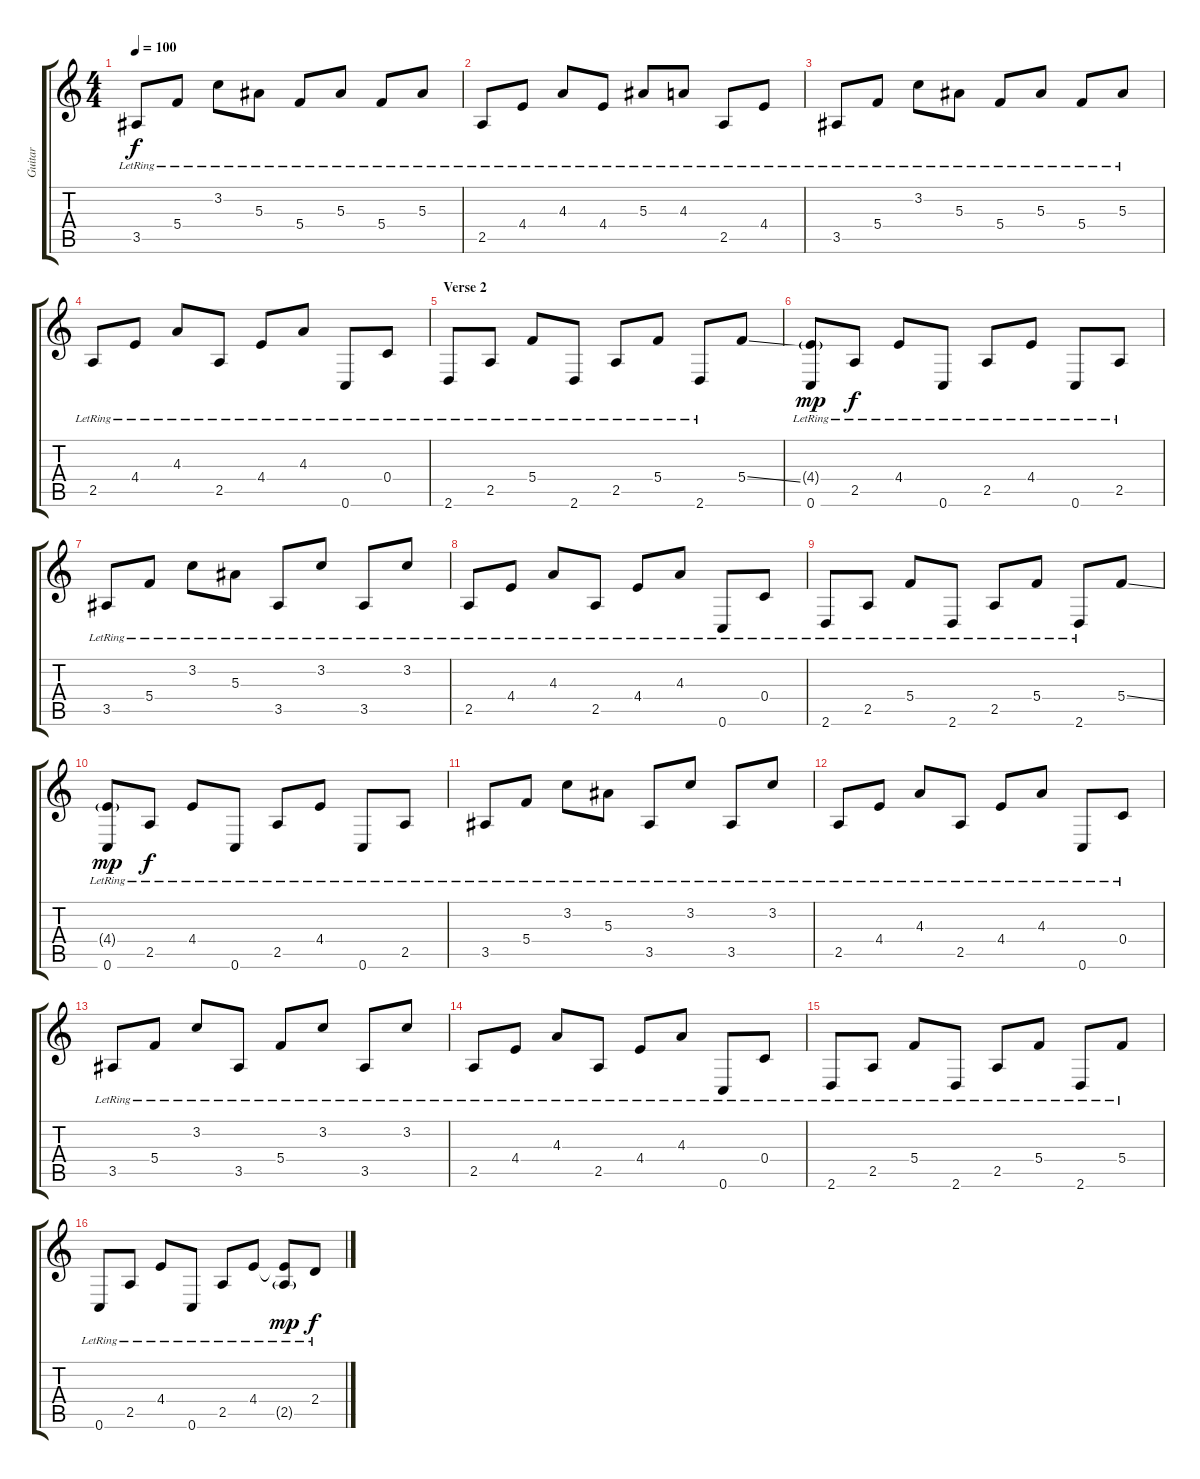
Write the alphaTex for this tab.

\track ("Guitar" "Guitar") {instrument electricguitarclean}
\staff {score tabs}
\tuning (D4 A3 F3 C3 G2 C2) {hide}
\ts (4 4)
\tempo 100
\clef g2
\ks c
3.5{lr}.8{dy f} 5.4{lr}.8 3.2{lr}.8 5.3{lr}.8 5.4{lr}.8 5.3{lr}.8 5.4{lr}.8 5.3{lr}.8 |
2.5{lr}.8 4.4{lr}.8 4.3{lr}.8 4.4{lr}.8 5.3{lr}.8 4.3{lr}.8 2.5{lr}.8 4.4{lr}.8 |
3.5{lr}.8 5.4{lr}.8 3.2{lr}.8 5.3{lr}.8 5.4{lr}.8 5.3{lr}.8 5.4{lr}.8 5.3{lr}.8 |
2.5{lr}.8 4.4{lr}.8 4.3{lr}.8 2.5{lr}.8 4.4{lr}.8 4.3{lr}.8 0.6{lr}.8 0.4{lr}.8 |
\section ("" "Verse 2")
2.6{lr}.8 2.5{lr}.8 5.4{lr}.8 2.6{lr}.8 2.5{lr}.8 5.4{lr}.8 2.6{lr}.8 5.4{ss}.8 |
(4.4{g lr} 0.6{lr}).8{dy mp} 2.5{lr}.8{dy f} 4.4{lr}.8 0.6{lr}.8 2.5{lr}.8 4.4{lr}.8 0.6{lr}.8 2.5{lr}.8 |
3.5{lr}.8 5.4{lr}.8 3.2{lr}.8 5.3{lr}.8 3.5{lr}.8 3.2{lr}.8 3.5{lr}.8 3.2{lr}.8 |
2.5{lr}.8 4.4{lr}.8 4.3{lr}.8 2.5{lr}.8 4.4{lr}.8 4.3{lr}.8 0.6{lr}.8 0.4{lr}.8 |
2.6{lr}.8 2.5{lr}.8 5.4{lr}.8 2.6{lr}.8 2.5{lr}.8 5.4{lr}.8 2.6{lr}.8 5.4{ss}.8 |
(4.4{g lr} 0.6{lr}).8{dy mp} 2.5{lr}.8{dy f} 4.4{lr}.8 0.6{lr}.8 2.5{lr}.8 4.4{lr}.8 0.6{lr}.8 2.5{lr}.8 |
3.5{lr}.8 5.4{lr}.8 3.2{lr}.8 5.3{lr}.8 3.5{lr}.8 3.2{lr}.8 3.5{lr}.8 3.2{lr}.8 |
2.5{lr}.8 4.4{lr}.8 4.3{lr}.8 2.5{lr}.8 4.4{lr}.8 4.3{lr}.8 0.6{lr}.8 0.4{lr}.8 |
3.5{lr}.8 5.4{lr}.8 3.2{lr}.8 3.5{lr}.8 5.4{lr}.8 3.2{lr}.8 3.5{lr}.8 3.2{lr}.8 |
2.5{lr}.8 4.4{lr}.8 4.3{lr}.8 2.5{lr}.8 4.4{lr}.8 4.3{lr}.8 0.6{lr}.8 0.4{lr}.8 |
2.6{lr}.8 2.5{lr}.8 5.4{lr}.8 2.6{lr}.8 2.5{lr}.8 5.4{lr}.8 2.6{lr}.8 5.4{lr}.8 |
0.6{lr}.8 2.5{lr}.8 4.4{lr}.8 0.6{lr}.8 2.5{lr}.8 4.4{lr}.8 (4.4{t} 2.5{g lr}).8{dy mp} 2.4{lr}.8{dy f}
